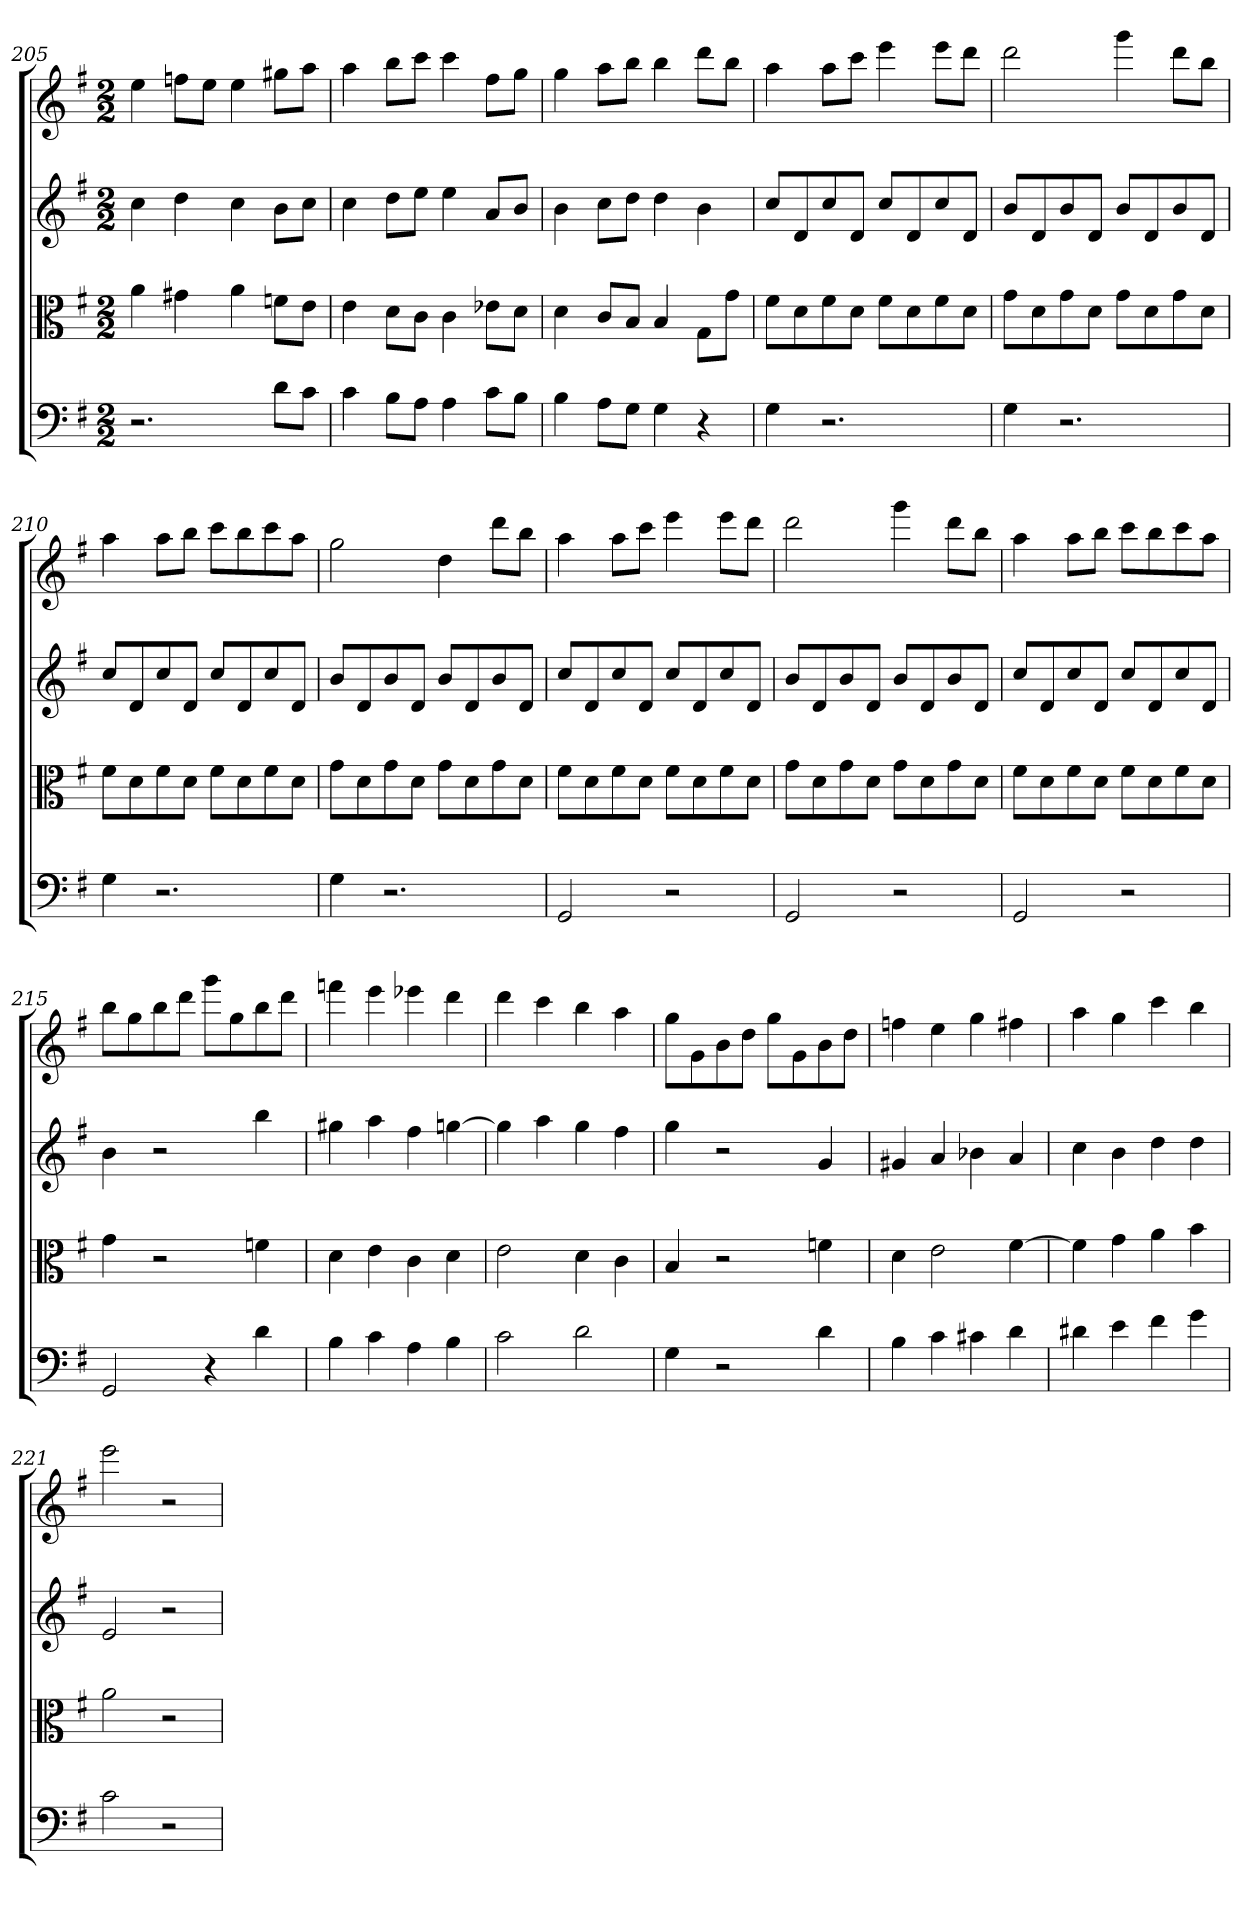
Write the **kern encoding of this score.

**kern	**kern	**kern	**kern
*part4	*part3	*part2	*part1
*staff4	*staff3	*staff2	*staff1
*clefF4	*clefC3	*	*
*k[f#]	*k[f#]	*k[f#]	*k[f#]
*G:	*G:	*G:	*G:
*M2/2	*M2/2	*M2/2	*M2/2
=205	=205	=205	=205
2.r	4a	4cc	4ee
.	4g#X	4dd	8ffnL
.	.	.	8eeJ
.	4a	4cc	4ee
8d\L	8fn\L	8bL	8gg#XL
8c\J	8e\J	8ccJ	8aaJ
=206	=206	=206	=206
4c	4e	4cc	4aa
8B\L	8d\L	8ddL	8bbL
8A\J	8c\J	8eeJ	8cccJ
4A	4c	4ee	4ccc
8c\L	8e-X\L	8aL	8ff#L
8B\J	8d\J	8bJ	8ggJ
=207	=207	=207	=207
4B	4d	4b	4gg
8A\L	8c/L	8ccL	8aaL
8G\J	8B/J	8ddJ	8bbJ
4G	4B	4dd	4bb
4r	8G\L	4b	8dddL
.	8g\J	.	8bbJ
=208	=208	=208	=208
4G	8f#\L	8ccL	4aa
.	8d\	8d	.
2.r	8f#\	8cc	8aaL
.	8d\J	8dJ	8cccJ
.	8f#\L	8ccL	4eee
.	8d\	8d	.
.	8f#\	8cc	8eeeL
.	8d\J	8dJ	8dddJ
=209	=209	=209	=209
4G	8g\L	8bL	2ddd
.	8d\	8d	.
2.r	8g\	8b	.
.	8d\J	8dJ	.
.	8g\L	8bL	4ggg
.	8d\	8d	.
.	8g\	8b	8dddL
.	8d\J	8dJ	8bbJ
=210	=210	=210	=210
4G	8f#\L	8ccL	4aa
.	8d\	8d	.
2.r	8f#\	8cc	8aaL
.	8d\J	8dJ	8bbJ
.	8f#\L	8ccL	8cccL
.	8d\	8d	8bb
.	8f#\	8cc	8ccc
.	8d\J	8dJ	8aaJ
=211	=211	=211	=211
4G	8g\L	8bL	2gg
.	8d\	8d	.
2.r	8g\	8b	.
.	8d\J	8dJ	.
.	8g\L	8bL	4dd
.	8d\	8d	.
.	8g\	8b	8dddL
.	8d\J	8dJ	8bbJ
=212	=212	=212	=212
2GG	8f#\L	8ccL	4aa
.	8d\	8d	.
.	8f#\	8cc	8aaL
.	8d\J	8dJ	8cccJ
2r	8f#\L	8ccL	4eee
.	8d\	8d	.
.	8f#\	8cc	8eeeL
.	8d\J	8dJ	8dddJ
=213	=213	=213	=213
2GG	8g\L	8bL	2ddd
.	8d\	8d	.
.	8g\	8b	.
.	8d\J	8dJ	.
2r	8g\L	8bL	4ggg
.	8d\	8d	.
.	8g\	8b	8dddL
.	8d\J	8dJ	8bbJ
=214	=214	=214	=214
2GG	8f#\L	8ccL	4aa
.	8d\	8d	.
.	8f#\	8cc	8aaL
.	8d\J	8dJ	8bbJ
2r	8f#\L	8ccL	8cccL
.	8d\	8d	8bb
.	8f#\	8cc	8ccc
.	8d\J	8dJ	8aaJ
=215	=215	=215	=215
2GG	4g	4b	8bbL
.	.	.	8gg
.	2r	2r	8bb
.	.	.	8dddJ
4r	.	.	8gggL
.	.	.	8gg
4d	4fn	4bb	8bb
.	.	.	8dddJ
=216	=216	=216	=216
4B	4d	4gg#X	4fffn
4c	4e	4aa	4eee
4A	4c	4ff#	4eee-X
4B	4d	[4ggn	4ddd
=217	=217	=217	=217
2c	2e	4gg]	4ddd
.	.	4aa	4ccc
2d	4d	4gg	4bb
.	4c	4ff#	4aa
=218	=218	=218	=218
4G	4B	4gg	8ggL
.	.	.	8g
2r	2r	2r	8b
.	.	.	8ddJ
.	.	.	8ggL
.	.	.	8g
4d	4fn	4g	8b
.	.	.	8ddJ
=219	=219	=219	=219
4B	4d	4g#X	4ffn
4c	2e	4a	4ee
4c#X	.	4b-X	4gg
4d	[4f#	4a	4ff#X
=220	=220	=220	=220
4d#X	4f#]	4cc	4aa
4e	4g	4b	4gg
4f#	4a	4dd	4ccc
4g	4b	4dd	4bb
=221	=221	=221	=221
2c	2a	2e	2eee
2r	2r	2r	2r
=	=	=	=
*-	*-	*-	*-
